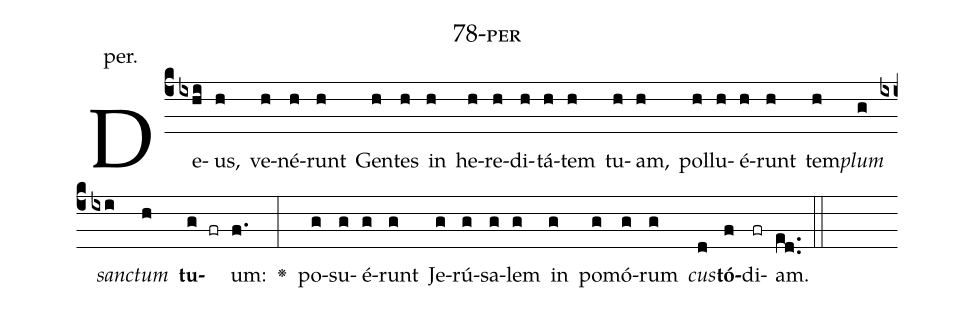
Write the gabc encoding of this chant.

name: 78-per;
annotation: per.;
%%
(c4)De(ixhi)us,(h) ve(h)né(h)runt(h) Gen(h)tes(h) in(h) he(h)re(h)di(h)tá(h)tem(h) tu(h)am,(h) pol(h)lu(h)é(h)runt(h) tem(h)<i>plum</i>(g) <i>sanc</i>(ixi)<i>tum</i>(h) <b>tu</b>(g fr)um:(f.) <v>\greheightstar</v>(:) po(g)su(g)é(g)runt(g) Je(g)rú(g)sa(g)lem(g) in(g) po(g)mó(g)rum(g) <i>cus</i>(d)<b>tó</b>(f)di(fr)am.(ed..) (::)


%E(g) u(g) o(g) u(d) a(f) e.(ed..) (::)
